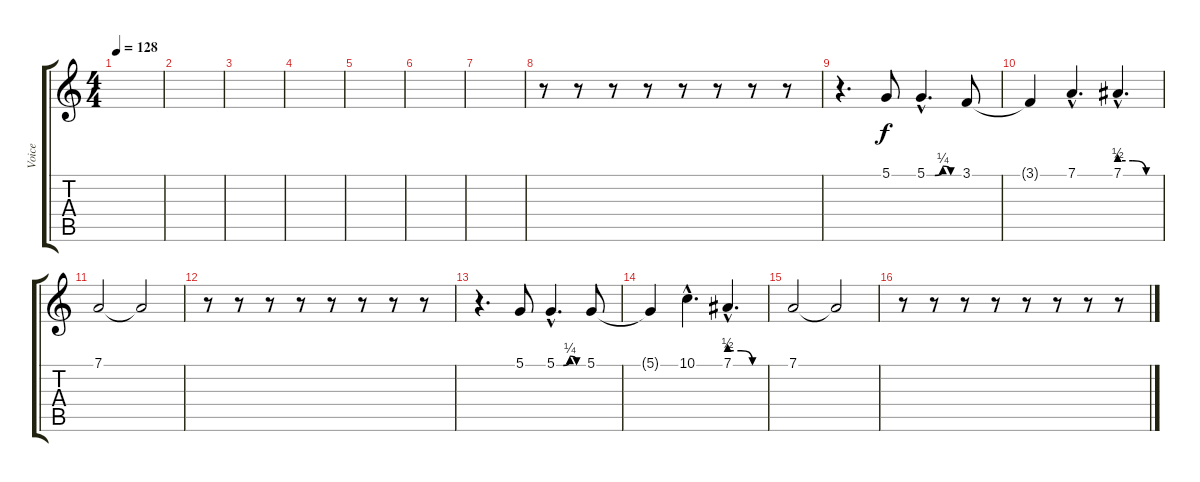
\track ("Voice" "Voice") {instrument choiraahs}
\staff {score tabs}
\tuning (D4 A3 F3 C3 G2 D2) {hide}
\ts (4 4)
\tempo 128
\clef g2
\ks c
|
|
|
|
|
|
|
r.8 r.8 r.8 r.8 r.8 r.8 r.8 r.8 |
r.4{d} 5.1.8 5.1{be (custom 0 0 15 0 30 1 45 0 60 0) hac}.4{d} 3.1.8 |
3.1{t}.4 7.1{hac}.4{d} 7.1{be (custom 0 2 20 2 40 0 60 0) hac}.4{d} |
7.1.2 7.1{t}.2{volume 0} |
r.8{volume 13} r.8 r.8 r.8 r.8 r.8 r.8 r.8 |
r.4{d} 5.1.8 5.1{be (custom 0 0 15 0 30 1 45 0 60 0) hac}.4{d} 5.1.8 |
5.1{t}.4 10.1{hac}.4{d} 7.1{be (custom 0 2 20 2 40 0 60 0) hac}.4{d} |
7.1.2 7.1{t}.2{volume 0} |
r.8{volume 13} r.8 r.8 r.8 r.8 r.8 r.8 r.8
